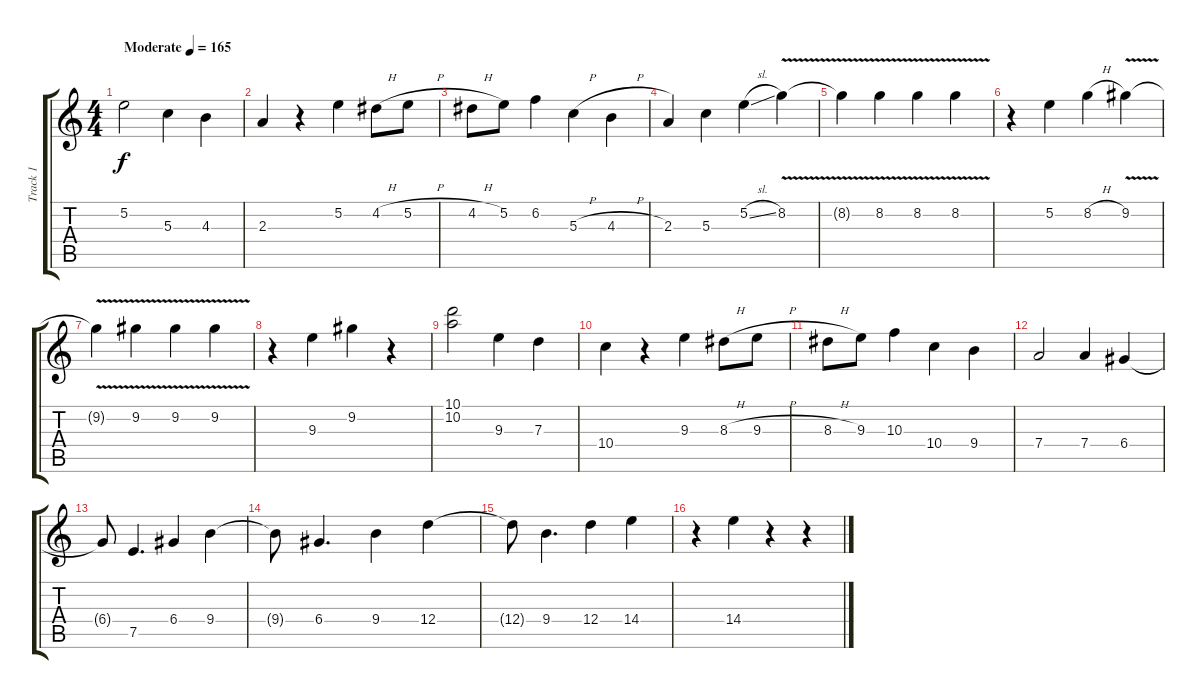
\track ("Track 1" "Track 1") {instrument electricguitarclean}
\staff {score tabs}
\tuning (E4 B3 G3 D3 A2 E2) {hide}
\ts (4 4)
\tempo (165 "Moderate")
\clef g2
\ks c
5.2.2{dy f instrument electricguitarclean} 5.3.4 4.3.4 |
2.3.4 r.4 5.2.4 4.2{h}.8 5.2{h}.8 |
4.2{h}.8 5.2.8 6.2.4 5.3{h}.4 4.3{h}.4 |
2.3.4 5.3.4 5.2{sl}.4 8.2{v}.4 |
8.2{t}.4 8.2{v}.4 8.2{v}.4 8.2{v}.4 |
r.4 5.2.4 8.2{h}.4 9.2{v}.4 |
9.2{t}.4 9.2{v}.4 9.2{v}.4 9.2{v}.4 |
r.4 9.3.4 9.2.4 r.4 |
(10.1 10.2).2 9.3.4 7.3.4 |
10.4.4 r.4 9.3.4 8.3{h}.8 9.3{h}.8 |
8.3{h}.8 9.3.8 10.3.4 10.4.4 9.4.4 |
7.4.2 7.4.4 6.4.4 |
6.4{t}.8 7.5.4{d} 6.4.4 9.4.4 |
9.4{t}.8 6.4.4{d} 9.4.4 12.4.4 |
12.4{t}.8 9.4.4{d} 12.4.4 14.4.4 |
r.4 14.4.4 r.4 r.4
